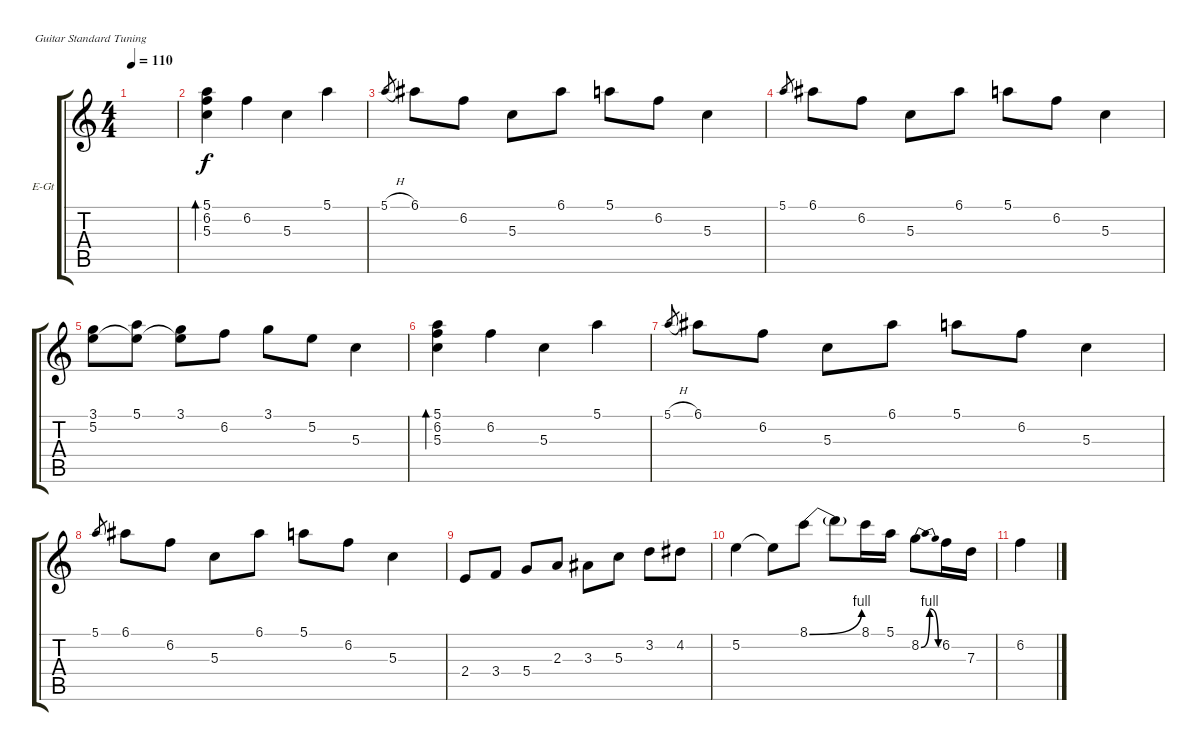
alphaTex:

\defaultSystemsLayout 4
\bracketExtendMode groupsimilarinstruments
\firstSystemTrackNameOrientation horizontal
\otherSystemsTrackNameOrientation horizontal
\track ("Electric Guitar" "E-Gt") {instrument overdrivenguitar}
\staff {score tabs}
\tuning (E4 B3 G3 D3 A2 E2)
\ts (4 4)
\tempo 110
\clef g2
\ks c
|
(5.3 6.2 5.1).4{bd 54} 6.2.4 5.3.4 5.1.4 |
5.1{h}.8{gr} 6.1.8 6.2.8 5.3.8 6.1.8 5.1.8 6.2.8 5.3.4 |
5.1.8{gr} 6.1.8 6.2.8 5.3.8 6.1.8 5.1.8 6.2.8 5.3.4 |
(5.2 3.1).8 (5.1 5.2{t}).8 (3.1 5.2{t}).8 6.2.8 3.1.8 5.2.8 5.3.4 |
(5.3 6.2 5.1).4{bd 54} 6.2.4 5.3.4 5.1.4 |
5.1{h}.8{gr} 6.1.8 6.2.8 5.3.8 6.1.8 5.1.8 6.2.8 5.3.4 |
5.1.8{gr} 6.1.8 6.2.8 5.3.8 6.1.8 5.1.8 6.2.8 5.3.4 |
2.4.8{dy f} 3.4.8 5.4.8 2.3.8 3.3.8 5.3.8 3.2.8 4.2.8 |
5.2.4 5.2{t}.8 8.1{be (bend 0 0 15 4)}.8 8.1{t}.8 8.1.16 5.1.16 8.2{be (bendrelease 0 0 10.2 4 20.4 4 30 0)}.8 6.2.16 7.3.16 |
6.2.4
